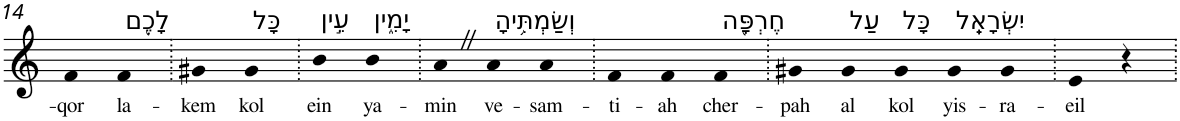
**kern	**text
*part1	*part1
*staff1	*staff1
*I"Piano	*
*I'Pno	*
!!LO:PB:g=z
*clefG2	*
*k[]	*
=14	=14
!	!LO:LY:b
4f	-qor
!LO:TX:a:t=לָכֶ֖ם	!
!	!LO:LY:b
4f	la-
=15.	=15.
!	!LO:LY:b
4g#X	-kem
!LO:TX:a:t=כָּל	!
!	!LO:LY:b
4g#	kol
=16.	=16.
!LO:TX:a:t=עֵ֣ין	!
!	!LO:LY:b
4b	ein
!LO:TX:a:t=יָמִ֑ין	!
!	!LO:LY:b
4b	ya-
=17.	=17.
!	!LO:LY:b
4aZ	-min
!LO:TX:a:t=וְשַׂמְתִּ֥יהָ	!
!	!LO:LY:b
4a	ve-
!	!LO:LY:b
4a	-sam-
=18.	=18.
!	!LO:LY:b
4f	-ti-
!	!LO:LY:b
4f	-ah
!LO:TX:a:t=חֶרְפָּ֖ה	!
!	!LO:LY:b
4f	cher-
=19.	=19.
!	!LO:LY:b
4g#X	-pah
!LO:TX:a:t=עַל	!
!	!LO:LY:b
4g#	al
!LO:TX:a:t=כָּל	!
!	!LO:LY:b
4g#	kol
!LO:TX:a:t=יִשְׂרָאֵֽל	!
!	!LO:LY:b
4g#	yis-
!	!LO:LY:b
4g#	-ra-
=20.	=20.
!	!LO:LY:b
4e	-eil
4r	.
=.	=.
*-	*-
